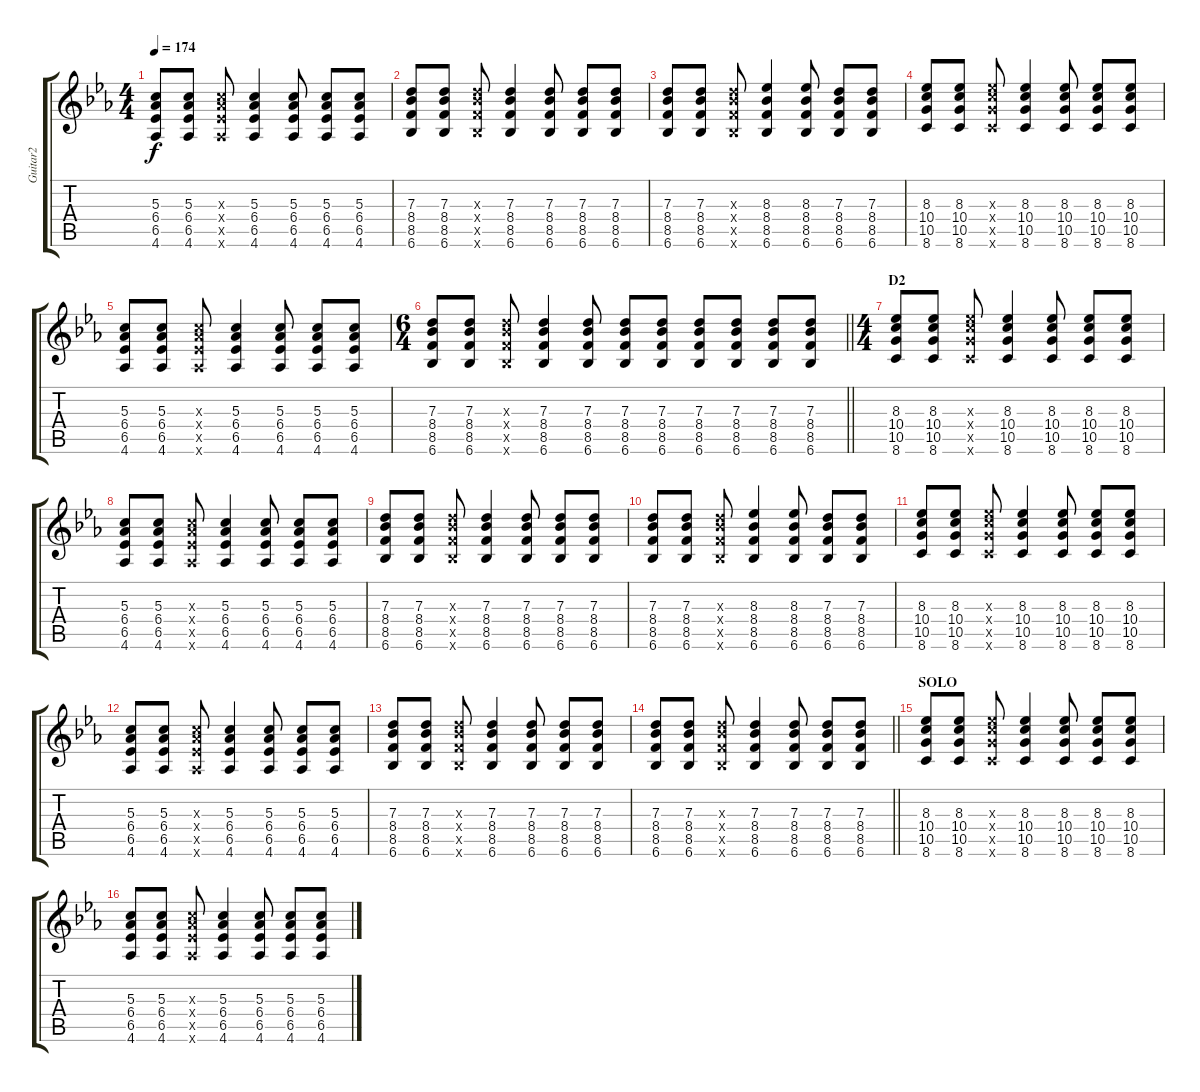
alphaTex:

\track ("Guitar2" "Guitar2") {instrument distortionguitar}
\staff {score tabs}
\tuning (E4 B3 G3 D3 A2 E2) {hide}
\ts (4 4)
\tempo 174
\clef g2
\ks eb
(5.3 6.4 6.5 4.6).8{dy f} (5.3 6.4 6.5 4.6).8 (5.3{x} 6.4{x} 6.5{x} 4.6{x}).8 (5.3 6.4 6.5 4.6).4 (5.3 6.4 6.5 4.6).8 (5.3 6.4 6.5 4.6).8 (5.3 6.4 6.5 4.6).8 |
(7.3 8.4 8.5 6.6).8 (7.3 8.4 8.5 6.6).8 (7.3{x} 8.4{x} 8.5{x} 6.6{x}).8 (7.3 8.4 8.5 6.6).4 (7.3 8.4 8.5 6.6).8 (7.3 8.4 8.5 6.6).8 (7.3 8.4 8.5 6.6).8 |
(7.3 8.4 8.5 6.6).8 (7.3 8.4 8.5 6.6).8 (7.3{x} 8.4{x} 8.5{x} 6.6{x}).8 (8.3 8.4 8.5 6.6).4 (8.3 8.4 8.5 6.6).8 (7.3 8.4 8.5 6.6).8 (7.3 8.4 8.5 6.6).8 |
(8.3 10.4 10.5 8.6).8 (8.3 10.4 10.5 8.6).8 (8.3{x} 10.4{x} 10.5{x} 8.6{x}).8 (8.3 10.4 10.5 8.6).4 (8.3 10.4 10.5 8.6).8 (8.3 10.4 10.5 8.6).8 (8.3 10.4 10.5 8.6).8 |
(5.3 6.4 6.5 4.6).8 (5.3 6.4 6.5 4.6).8 (5.3{x} 6.4{x} 6.5{x} 4.6{x}).8 (5.3 6.4 6.5 4.6).4 (5.3 6.4 6.5 4.6).8 (5.3 6.4 6.5 4.6).8 (5.3 6.4 6.5 4.6).8 |
\ts (6 4)
\barLineRight lightlight
(7.3 8.4 8.5 6.6).8 (7.3 8.4 8.5 6.6).8 (7.3{x} 8.4{x} 8.5{x} 6.6{x}).8 (7.3 8.4 8.5 6.6).4 (7.3 8.4 8.5 6.6).8 (7.3 8.4 8.5 6.6).8 (7.3 8.4 8.5 6.6).8 (7.3 8.4 8.5 6.6).8 (7.3 8.4 8.5 6.6).8 (7.3 8.4 8.5 6.6).8 (7.3 8.4 8.5 6.6).8 |
\ts (4 4)
\section ("" "D2")
(8.3 10.4 10.5 8.6).8 (8.3 10.4 10.5 8.6).8 (8.3{x} 10.4{x} 10.5{x} 8.6{x}).8 (8.3 10.4 10.5 8.6).4 (8.3 10.4 10.5 8.6).8 (8.3 10.4 10.5 8.6).8 (8.3 10.4 10.5 8.6).8 |
(5.3 6.4 6.5 4.6).8 (5.3 6.4 6.5 4.6).8 (5.3{x} 6.4{x} 6.5{x} 4.6{x}).8 (5.3 6.4 6.5 4.6).4 (5.3 6.4 6.5 4.6).8 (5.3 6.4 6.5 4.6).8 (5.3 6.4 6.5 4.6).8 |
(7.3 8.4 8.5 6.6).8 (7.3 8.4 8.5 6.6).8 (7.3{x} 8.4{x} 8.5{x} 6.6{x}).8 (7.3 8.4 8.5 6.6).4 (7.3 8.4 8.5 6.6).8 (7.3 8.4 8.5 6.6).8 (7.3 8.4 8.5 6.6).8 |
(7.3 8.4 8.5 6.6).8 (7.3 8.4 8.5 6.6).8 (7.3{x} 8.4{x} 8.5{x} 6.6{x}).8 (8.3 8.4 8.5 6.6).4 (8.3 8.4 8.5 6.6).8 (7.3 8.4 8.5 6.6).8 (7.3 8.4 8.5 6.6).8 |
(8.3 10.4 10.5 8.6).8 (8.3 10.4 10.5 8.6).8 (8.3{x} 10.4{x} 10.5{x} 8.6{x}).8 (8.3 10.4 10.5 8.6).4 (8.3 10.4 10.5 8.6).8 (8.3 10.4 10.5 8.6).8 (8.3 10.4 10.5 8.6).8 |
(5.3 6.4 6.5 4.6).8 (5.3 6.4 6.5 4.6).8 (5.3{x} 6.4{x} 6.5{x} 4.6{x}).8 (5.3 6.4 6.5 4.6).4 (5.3 6.4 6.5 4.6).8 (5.3 6.4 6.5 4.6).8 (5.3 6.4 6.5 4.6).8 |
(7.3 8.4 8.5 6.6).8 (7.3 8.4 8.5 6.6).8 (7.3{x} 8.4{x} 8.5{x} 6.6{x}).8 (7.3 8.4 8.5 6.6).4 (7.3 8.4 8.5 6.6).8 (7.3 8.4 8.5 6.6).8 (7.3 8.4 8.5 6.6).8 |
\barLineRight lightlight
(7.3 8.4 8.5 6.6).8 (7.3 8.4 8.5 6.6).8 (7.3{x} 8.4{x} 8.5{x} 6.6{x}).8 (7.3 8.4 8.5 6.6).4 (7.3 8.4 8.5 6.6).8 (7.3 8.4 8.5 6.6).8 (7.3 8.4 8.5 6.6).8 |
\section ("" "SOLO")
(8.3 10.4 10.5 8.6).8 (8.3 10.4 10.5 8.6).8 (8.3{x} 10.4{x} 10.5{x} 8.6{x}).8 (8.3 10.4 10.5 8.6).4 (8.3 10.4 10.5 8.6).8 (8.3 10.4 10.5 8.6).8 (8.3 10.4 10.5 8.6).8 |
(5.3 6.4 6.5 4.6).8 (5.3 6.4 6.5 4.6).8 (5.3{x} 6.4{x} 6.5{x} 4.6{x}).8 (5.3 6.4 6.5 4.6).4 (5.3 6.4 6.5 4.6).8 (5.3 6.4 6.5 4.6).8 (5.3 6.4 6.5 4.6).8
